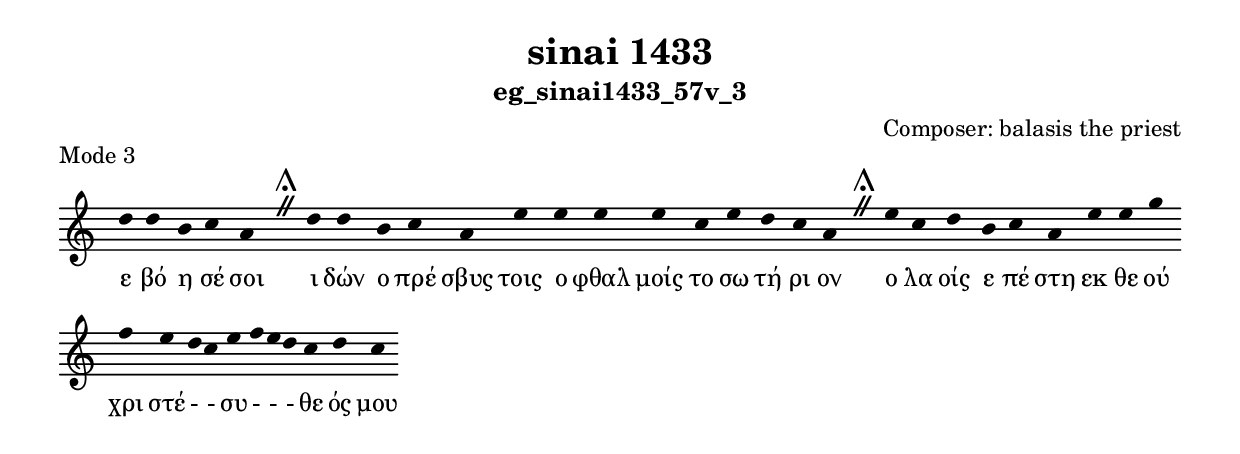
\include "gregorian.ly"

	\header {
 	  title = "sinai 1433"
	  subtitle = "eg_sinai1433_57v_3"
	  composer = "Composer: balasis the priest"
	  piece = "Mode 3"
	}

	chant = {
	  d''4 d''4 b'4 c''4 a'4 \divisioMaior
 d''4 d''4 b'4 c''4 a'4 e''4 e''4 e''4 e''4 c''4 e''4 d''4 c''4 a'4 \divisioMaior
 e''4 c''4 d''4 b'4 c''4 a'4 e''4 e''4 g''4 f''4 e''4 d''4 c''4 e''4 f''4 e''4 d''4 c''4 d''4 c''4\finalis
	}

	verba = \lyricmode {ε βό η σέ σοι 
ι δών ο πρέ σβυς τοις ο φθαλ μοίς το σω τή ρι ον 
ο λα οίς ε πέ στη εκ θε ού χρι στέ -  - συ -  -  - θε ός μου 
	}


	\score {
	  \new Staff <<
	  \new Voice = "melody" \chant
	  \new Lyrics = "one" \lyricsto melody \verba
	  >>
	  \layout {
	    \context {
	      \Staff
	      \remove "Time_signature_engraver"
	      \remove "Bar_engraver"
	    }
	    \context {
	      \Voice
	      \remove "Stem_engraver"
	    }
	  }
	}